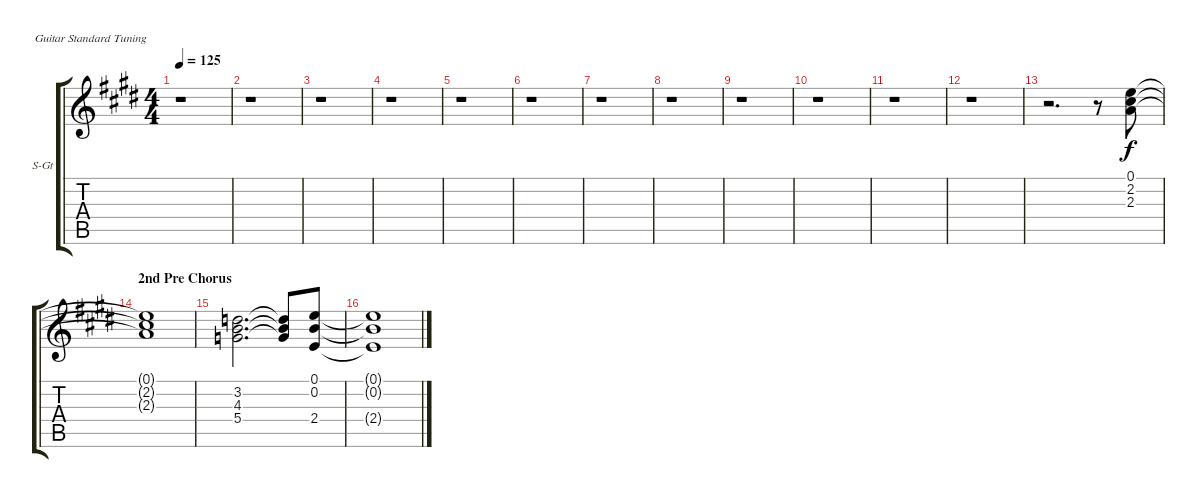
\bracketExtendMode groupsimilarinstruments
\firstSystemTrackNameOrientation horizontal
\otherSystemsTrackNameOrientation horizontal
\track ("Strings" "S-Gt") {instrument stringensemble1}
\staff {score tabs}
\tuning (E4 B3 G3 D3 A2 E2)
\displaytranspose 12
\ts (4 4)
\tempo 125
\clef g2
\ks e
r.1{dy f} |
r.1 |
r.1 |
r.1 |
r.1 |
r.1 |
r.1 |
r.1 |
r.1 |
r.1 |
r.1 |
r.1 |
r.2{d} r.8 (0.1 2.2 2.3).8 |
\section ("" "2nd Pre Chorus")
(0.1{t} 2.2{t} 2.3{t}).1 |
(3.2 4.3 5.4).2{d} (3.2{t} 4.3{t} 5.4{t}).8 (0.1 0.2 2.4).8 |
(0.1{t} 0.2{t} 2.4{t}).1
